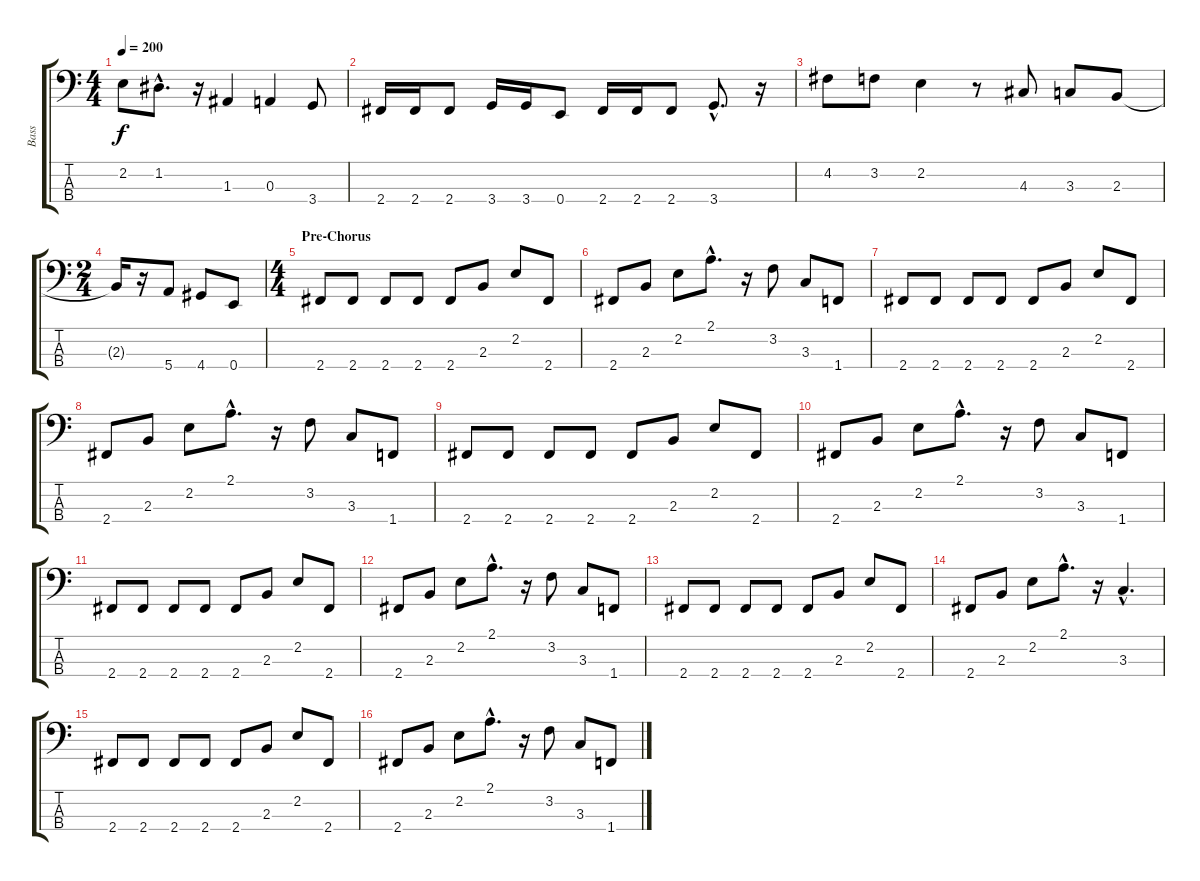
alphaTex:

\track ("Bass" "Bass") {instrument electricbassfinger}
\staff {score tabs}
\tuning (G2 D2 A1 E1) {hide}
\ts (4 4)
\tempo 200
\clef f4
\ks c
2.2.8{dy f} 1.2{hac}.8{d} r.16 1.3.4 0.3.4 3.4.8 |
2.4.16 2.4.16 2.4.8 3.4.16 3.4.16 0.4.8 2.4.16 2.4.16 2.4.8 3.4{hac}.8{d} r.16 |
4.2.8 3.2.8 2.2.4 r.8 4.3.8 3.3.8 2.3.8 |
\ts (2 4)
2.3{t}.16 r.16 5.4.8 4.4.8 0.4.8 |
\ts (4 4)
\section ("" "Pre-Chorus")
2.4.8 2.4.8 2.4.8 2.4.8 2.4.8 2.3.8 2.2.8 2.4.8 |
2.4.8 2.3.8 2.2.8 2.1{hac}.8{d} r.16 3.2.8 3.3.8 1.4.8 |
2.4.8 2.4.8 2.4.8 2.4.8 2.4.8 2.3.8 2.2.8 2.4.8 |
2.4.8 2.3.8 2.2.8 2.1{hac}.8{d} r.16 3.2.8 3.3.8 1.4.8 |
2.4.8 2.4.8 2.4.8 2.4.8 2.4.8 2.3.8 2.2.8 2.4.8 |
2.4.8 2.3.8 2.2.8 2.1{hac}.8{d} r.16 3.2.8 3.3.8 1.4.8 |
2.4.8 2.4.8 2.4.8 2.4.8 2.4.8 2.3.8 2.2.8 2.4.8 |
2.4.8 2.3.8 2.2.8 2.1{hac}.8{d} r.16 3.2.8 3.3.8 1.4.8 |
2.4.8 2.4.8 2.4.8 2.4.8 2.4.8 2.3.8 2.2.8 2.4.8 |
2.4.8 2.3.8 2.2.8 2.1{hac}.8{d} r.16 3.3{hac}.4{d} |
2.4.8 2.4.8 2.4.8 2.4.8 2.4.8 2.3.8 2.2.8 2.4.8 |
2.4.8 2.3.8 2.2.8 2.1{hac}.8{d} r.16 3.2.8 3.3.8 1.4.8
